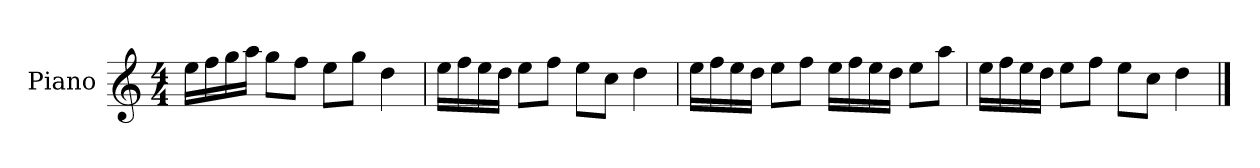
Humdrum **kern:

**kern
*part1
*staff1
*I"Piano
*I'P-no
*clefG2
*k[]
*M4/4
*MM90
=1
16ee\LL
16ff\
16gg\
16aa\JJ
8gg\L
8ff\J
8ee\L
8gg\J
4dd\
=2
16ee\LL
16ff\
16ee\
16dd\JJ
8ee\L
8ff\J
8ee\L
8cc\J
4dd\
=3
16ee\LL
16ff\
16ee\
16dd\JJ
8ee\L
8ff\J
16ee\LL
16ff\
16ee\
16dd\JJ
8ee\L
8aa\J
=4
16ee\LL
16ff\
16ee\
16dd\JJ
8ee\L
8ff\J
8ee\L
8cc\J
4dd\
==
*-
